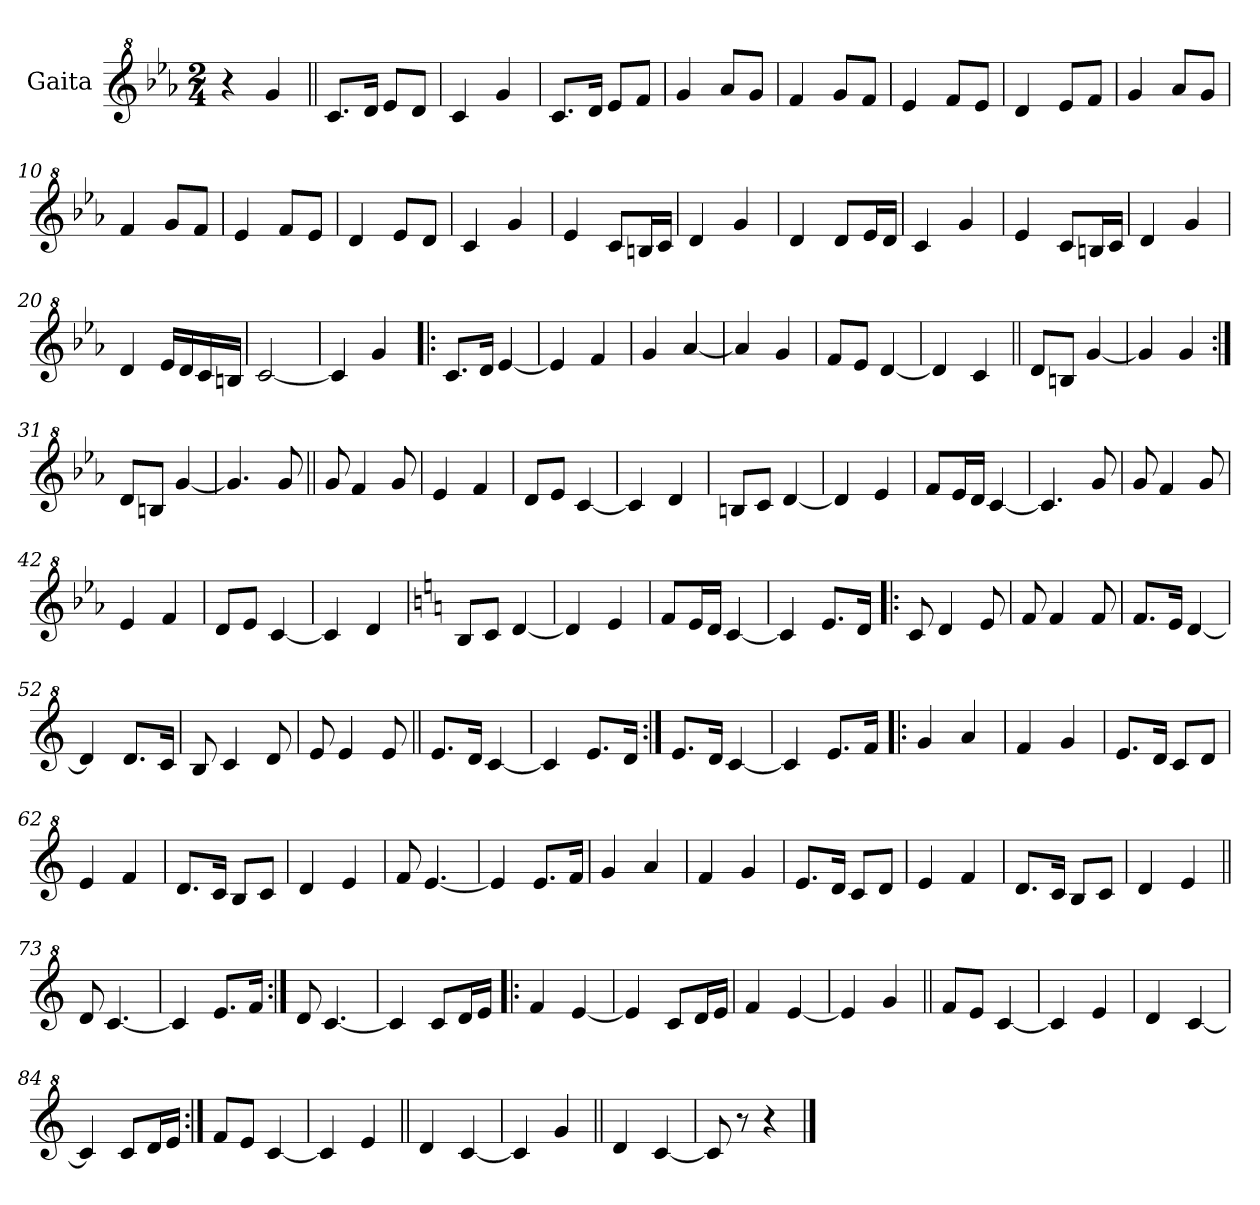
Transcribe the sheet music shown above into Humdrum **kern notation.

**kern
*part1
*staff1
*I"Gaita
*clefG^2
*k[b-e-a-]
*E-:
*M2/4
*MM130
=1
4r
4gg/
=2||
8.cc/L
16dd/Jk
8ee-/L
8dd/J
=3
4cc/
4gg/
=4
8.cc/L
16dd/Jk
8ee-/L
8ff/J
=5
4gg/
8aa-/L
8gg/J
=6
4ff/
8gg/L
8ff/J
=7
4ee-/
8ff/L
8ee-/J
=8
4dd/
8ee-/L
8ff/J
=9
4gg/
8aa-/L
8gg/J
=10
4ff/
8gg/L
8ff/J
=11
4ee-/
8ff/L
8ee-/J
!!LO:LB:g=z
=12
4dd/
8ee-/L
8dd/J
=13
4cc/
4gg/
=14
4ee-/
8cc/L
16bn/L
16cc/JJ
=15
4dd/
4gg/
=16
4dd/
8dd/L
16ee-/L
16dd/JJ
=17
4cc/
4gg/
=18
4ee-/
8cc/L
16bn/L
16cc/JJ
=19
4dd/
4gg/
=20
4dd/
16ee-/LL
16dd/
16cc/
16bn/JJ
=21
[2cc/
=22
4cc/]
4gg/
!!LO:LB:g=z
=23!|:
8.cc/L
16dd/Jk
[4ee-/
=24
4ee-/]
4ff/
=25
4gg/
[4aa-/
=26
4aa-/]
4gg/
=27
8ff/L
8ee-/J
[4dd/
=28
4dd/]
4cc/
=29||
8dd/L
8bn/J
[4gg/
=30
4gg/]
4gg/
=31:|!
8dd/L
8bn/J
[4gg/
=32
4.gg/]
8gg/
=33||
8gg/
4ff/
8gg/
!!LO:LB:g=z
=34
4ee-/
4ff/
=35
8dd/L
8ee-/J
[4cc/
=36
4cc/]
4dd/
=37
8bn/L
8cc/J
[4dd/
=38
4dd/]
4ee-/
=39
8ff/L
16ee-/L
16dd/JJ
[4cc/
=40
4.cc/]
8gg/
=41
8gg/
4ff/
8gg/
=42
4ee-/
4ff/
=43
8dd/L
8ee-/J
[4cc/
=44
4cc/]
4dd/
=45
*k[]
*C:
8b/L
8cc/J
[4dd/
!!LO:LB:g=z
=46
4dd/]
4ee/
=47
8ff/L
16ee/L
16dd/JJ
[4cc/
=48
4cc/]
8.ee/L
16dd/Jk
=49!|:
8cc/
4dd/
8ee/
=50
8ff/
4ff/
8ff/
=51
8.ff/L
16ee/Jk
[4dd/
=52
4dd/]
8.dd/L
16cc/Jk
=53
8b/
4cc/
8dd/
=54
8ee/
4ee/
8ee/
=55||
8.ee/L
16dd/Jk
[4cc/
!!LO:LB:g=z
=56
4cc/]
8.ee/L
16dd/Jk
=57:|!
8.ee/L
16dd/Jk
[4cc/
=58
4cc/]
8.ee/L
16ff/Jk
=59!|:
4gg/
4aa/
=60
4ff/
4gg/
=61
8.ee/L
16dd/Jk
8cc/L
8dd/J
=62
4ee/
4ff/
=63
8.dd/L
16cc/Jk
8b/L
8cc/J
=64
4dd/
4ee/
=65
8ff/
[4.ee/
=66
4ee/]
8.ee/L
16ff/Jk
!!LO:LB:g=z
=67
4gg/
4aa/
=68
4ff/
4gg/
=69
8.ee/L
16dd/Jk
8cc/L
8dd/J
=70
4ee/
4ff/
=71
8.dd/L
16cc/Jk
8b/L
8cc/J
=72
4dd/
4ee/
=73||
8dd/
[4.cc/
=74
4cc/]
8.ee/L
16ff/Jk
=75:|!
8dd/
[4.cc/
=76
4cc/]
8cc/L
16dd/L
16ee/JJ
=77!|:
4ff/
[4ee/
!!LO:LB:g=z
=78
4ee/]
8cc/L
16dd/L
16ee/JJ
=79
4ff/
[4ee/
=80
4ee/]
4gg/
=81||
8ff/L
8ee/J
[4cc/
=82
4cc/]
4ee/
=83
4dd/
[4cc/
=84
4cc/]
8cc/L
16dd/L
16ee/JJ
=85:|!
8ff/L
8ee/J
[4cc/
=86
4cc/]
4ee/
=87||
4dd/
[4cc/
=88
4cc/]
4gg/
=89||
4dd/
[4cc/
=90
8cc/]
8r
4r
==
*-
